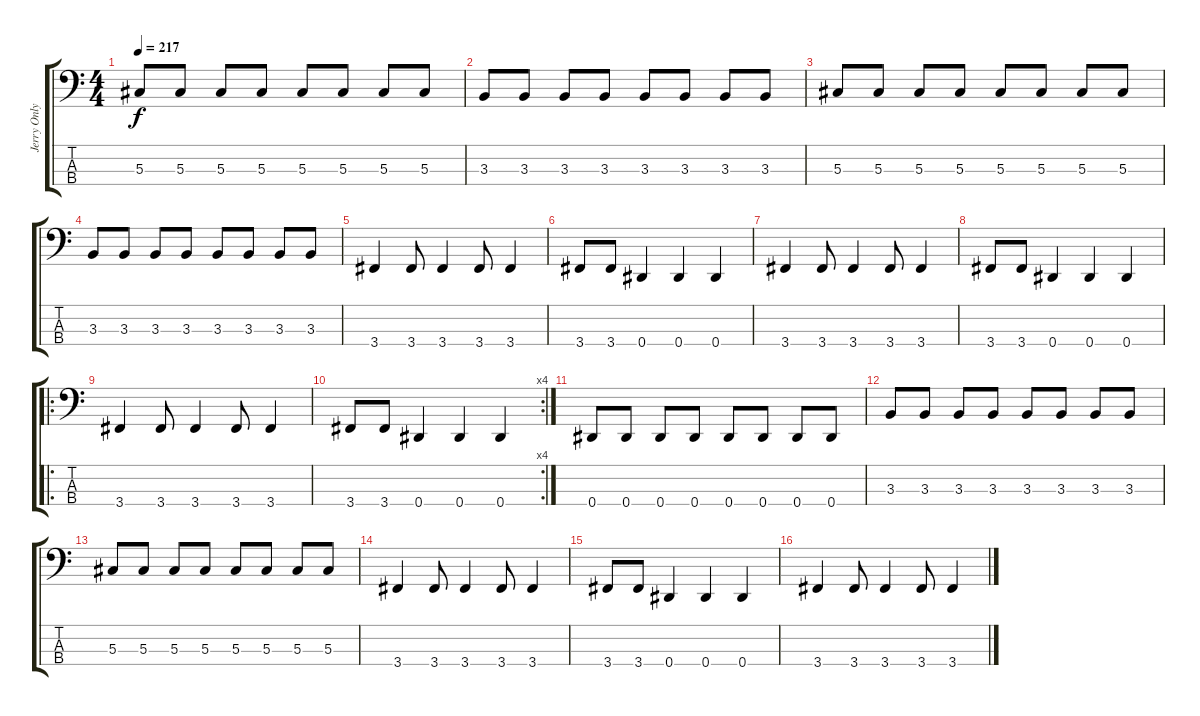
\track ("Jerry Only" "Jerry Only") {instrument electricbassfinger}
\staff {score tabs}
\tuning (Gb2 Db2 Ab1 Eb1) {hide}
\ts (4 4)
\tempo 217
\clef f4
\ks c
5.3.8{dy f} 5.3.8 5.3.8 5.3.8 5.3.8 5.3.8 5.3.8 5.3.8 |
3.3.8 3.3.8 3.3.8 3.3.8 3.3.8 3.3.8 3.3.8 3.3.8 |
5.3.8 5.3.8 5.3.8 5.3.8 5.3.8 5.3.8 5.3.8 5.3.8 |
3.3.8 3.3.8 3.3.8 3.3.8 3.3.8 3.3.8 3.3.8 3.3.8 |
3.4.4 3.4.8 3.4.4 3.4.8 3.4.4 |
3.4.8 3.4.8 0.4.4 0.4.4 0.4.4 |
3.4.4 3.4.8 3.4.4 3.4.8 3.4.4 |
3.4.8 3.4.8 0.4.4 0.4.4 0.4.4 |
\ro
3.4.4 3.4.8 3.4.4 3.4.8 3.4.4 |
\rc 4
3.4.8 3.4.8 0.4.4 0.4.4 0.4.4 |
0.4.8 0.4.8 0.4.8 0.4.8 0.4.8 0.4.8 0.4.8 0.4.8 |
3.3.8 3.3.8 3.3.8 3.3.8 3.3.8 3.3.8 3.3.8 3.3.8 |
5.3.8 5.3.8 5.3.8 5.3.8 5.3.8 5.3.8 5.3.8 5.3.8 |
3.4.4 3.4.8 3.4.4 3.4.8 3.4.4 |
3.4.8 3.4.8 0.4.4 0.4.4 0.4.4 |
3.4.4 3.4.8 3.4.4 3.4.8 3.4.4
